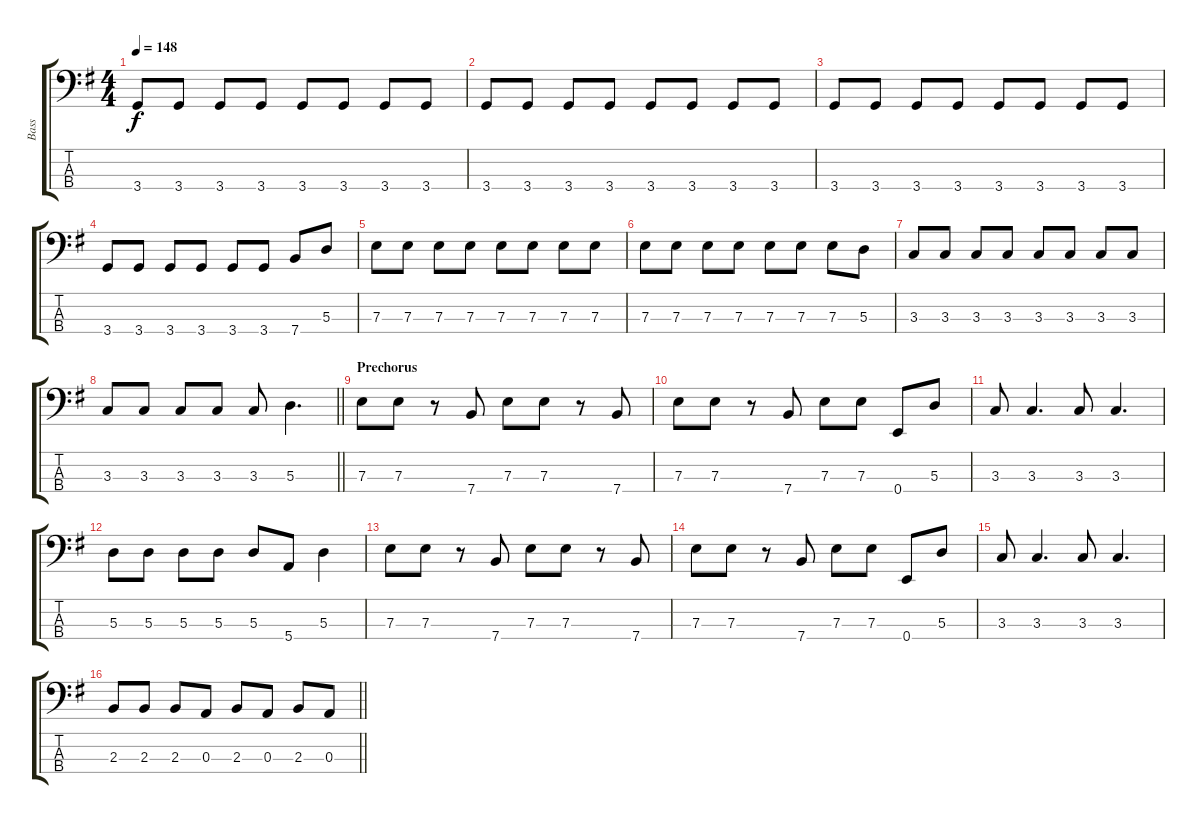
\track ("Bass" "Bass") {instrument electricbassfinger}
\staff {score tabs}
\tuning (G2 D2 A1 E1) {hide}
\ts (4 4)
\tempo 148
\clef f4
\ks g
3.4.8{dy f} 3.4.8 3.4.8 3.4.8 3.4.8 3.4.8 3.4.8 3.4.8 |
3.4.8 3.4.8 3.4.8 3.4.8 3.4.8 3.4.8 3.4.8 3.4.8 |
3.4.8 3.4.8 3.4.8 3.4.8 3.4.8 3.4.8 3.4.8 3.4.8 |
3.4.8 3.4.8 3.4.8 3.4.8 3.4.8 3.4.8 7.4.8 5.3.8 |
7.3.8 7.3.8 7.3.8 7.3.8 7.3.8 7.3.8 7.3.8 7.3.8 |
7.3.8 7.3.8 7.3.8 7.3.8 7.3.8 7.3.8 7.3.8 5.3.8 |
3.3.8 3.3.8 3.3.8 3.3.8 3.3.8 3.3.8 3.3.8 3.3.8 |
\barLineRight lightlight
3.3.8 3.3.8 3.3.8 3.3.8 3.3.8 5.3.4{d} |
\section ("" "Prechorus")
7.3.8 7.3.8 r.8 7.4.8 7.3.8 7.3.8 r.8 7.4.8 |
7.3.8 7.3.8 r.8 7.4.8 7.3.8 7.3.8 0.4.8 5.3.8 |
3.3.8 3.3.4{d} 3.3.8 3.3.4{d} |
5.3.8 5.3.8 5.3.8 5.3.8 5.3.8 5.4.8 5.3.4 |
7.3.8 7.3.8 r.8 7.4.8 7.3.8 7.3.8 r.8 7.4.8 |
7.3.8 7.3.8 r.8 7.4.8 7.3.8 7.3.8 0.4.8 5.3.8 |
3.3.8 3.3.4{d} 3.3.8 3.3.4{d} |
\barLineRight lightlight
2.3.8 2.3.8 2.3.8 0.3.8 2.3.8 0.3.8 2.3.8 0.3.8
